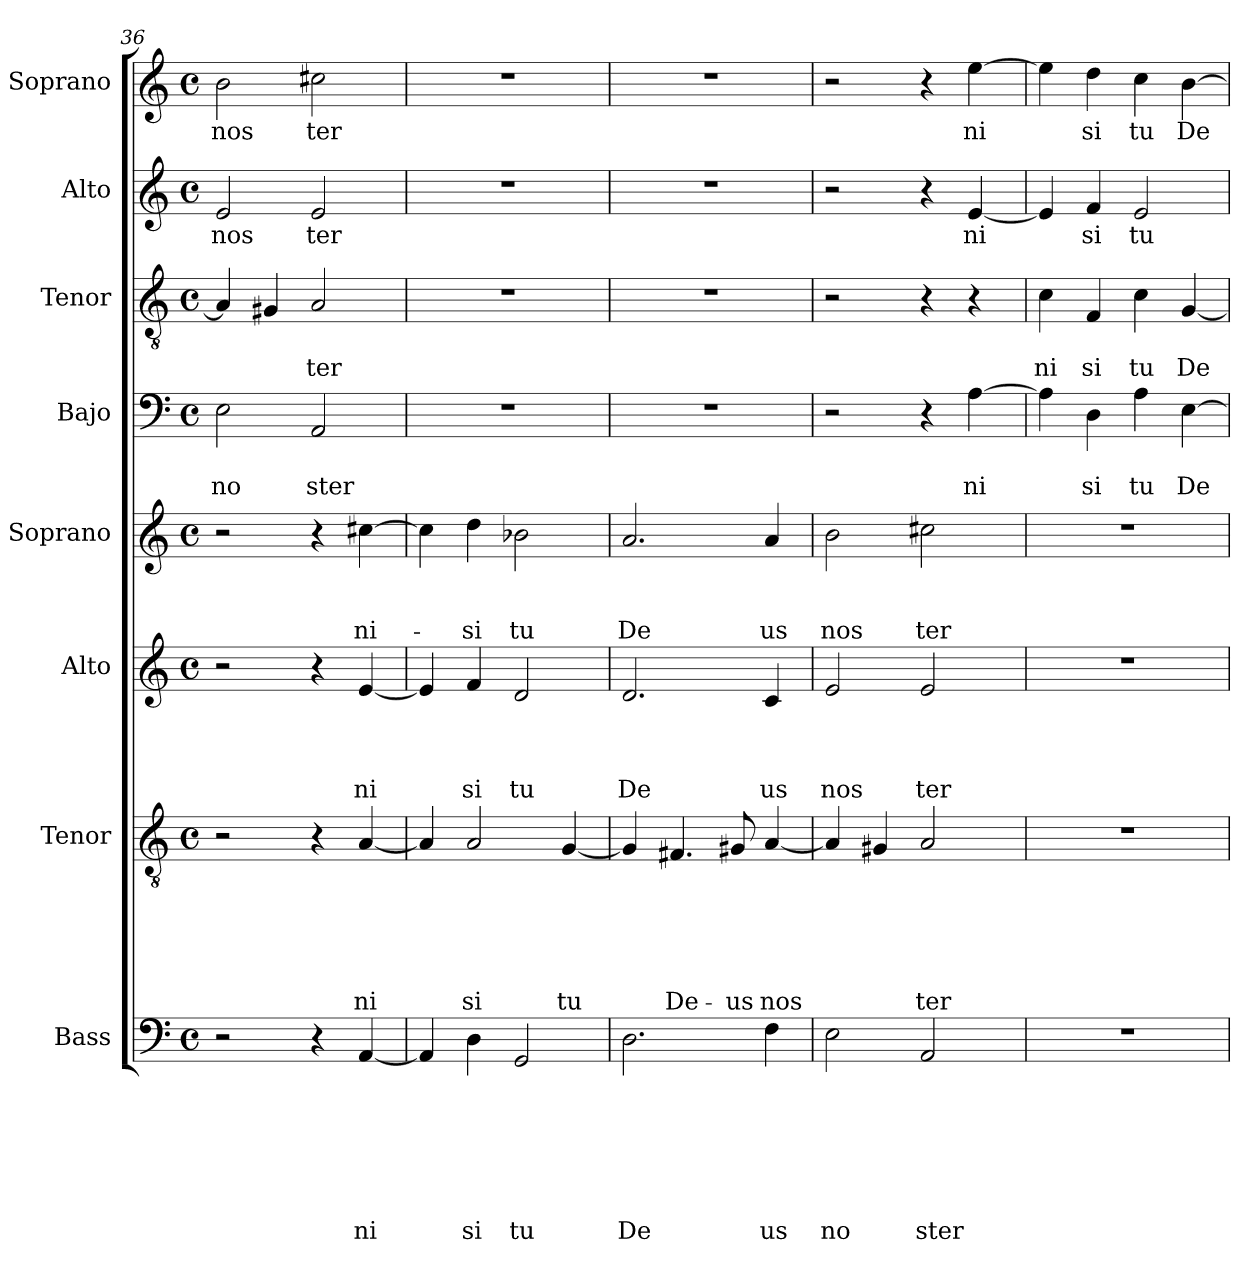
**kern	**text	**text	**text	**text	**text	**text	**text	**kern	**text	**text	**text	**text	**text	**text	**kern	**text	**text	**text	**text	**kern	**text	**text	**text	**kern	**text	**text	**kern	**text	**text	**kern	**text	**kern	**text
*part8	*part8	*part8	*part8	*part8	*part8	*part8	*part8	*part7	*part7	*part7	*part7	*part7	*part7	*part7	*part6	*part6	*part6	*part6	*part6	*part5	*part5	*part5	*part5	*part4	*part4	*part4	*part3	*part3	*part3	*part2	*part2	*part1	*part1
*staff8	*staff8	*staff8	*staff8	*staff8	*staff8	*staff8	*staff8	*staff7	*staff7	*staff7	*staff7	*staff7	*staff7	*staff7	*staff6	*staff6	*staff6	*staff6	*staff6	*staff5	*staff5	*staff5	*staff5	*staff4	*staff4	*staff4	*staff3	*staff3	*staff3	*staff2	*staff2	*staff1	*staff1
*I"Bass	*	*	*	*	*	*	*	*I"Tenor	*	*	*	*	*	*	*I"Alto	*	*	*	*	*I"Soprano	*	*	*	*I"Bajo	*	*	*I"Tenor	*	*	*I"Alto	*	*I"Soprano	*
*I'B	*	*	*	*	*	*	*	*I'T	*	*	*	*	*	*	*I'A	*	*	*	*	*I'S	*	*	*	*I'B	*	*	*I'T	*	*	*I'A	*	*I'S	*
*clefF4	*	*	*	*	*	*	*	*clefGv2	*	*	*	*	*	*	*clefG2	*	*	*	*	*clefG2	*	*	*	*clefF4	*	*	*clefGv2	*	*	*clefG2	*	*clefG2	*
*k[]	*	*	*	*	*	*	*	*k[]	*	*	*	*	*	*	*k[]	*	*	*	*	*k[]	*	*	*	*k[]	*	*	*k[]	*	*	*k[]	*	*k[]	*
*C:	*	*	*	*	*	*	*	*C:	*	*	*	*	*	*	*C:	*	*	*	*	*C:	*	*	*	*C:	*	*	*C:	*	*	*C:	*	*C:	*
*M4/4	*	*	*	*	*	*	*	*M4/4	*	*	*	*	*	*	*M4/4	*	*	*	*	*M4/4	*	*	*	*M4/4	*	*	*M4/4	*	*	*M4/4	*	*M4/4	*
*met(c)	*	*	*	*	*	*	*	*met(c)	*	*	*	*	*	*	*met(c)	*	*	*	*	*met(c)	*	*	*	*met(c)	*	*	*met(c)	*	*	*met(c)	*	*met(c)	*
=36	=36	=36	=36	=36	=36	=36	=36	=36	=36	=36	=36	=36	=36	=36	=36	=36	=36	=36	=36	=36	=36	=36	=36	=36	=36	=36	=36	=36	=36	=36	=36	=36	=36
2r	.	.	.	.	.	.	.	2r	.	.	.	.	.	.	2r	.	.	.	.	2r	.	.	.	2E\	.	no	4A/]	.	.	2e/	nos	2b\	nos
.	.	.	.	.	.	.	.	.	.	.	.	.	.	.	.	.	.	.	.	.	.	.	.	.	.	.	4G#X/	.	.	.	.	.	.
4r	.	.	.	.	.	.	.	4r	.	.	.	.	.	.	4r	.	.	.	.	4r	.	.	.	2AA/	.	ster	2A/	.	ter	2e/	ter	2cc#X\	ter
[4AA/	.	.	.	.	.	.	ni	[4A/	.	.	.	.	.	ni	[4e/	.	.	.	ni	[4cc#X\	.	.	ni-	.	.	.	.	.	.	.	.	.	.
!!LO:PB:g=z
=37	=37	=37	=37	=37	=37	=37	=37	=37	=37	=37	=37	=37	=37	=37	=37	=37	=37	=37	=37	=37	=37	=37	=37	=37	=37	=37	=37	=37	=37	=37	=37	=37	=37
4AA/]	.	.	.	.	.	.	.	4A/]	.	.	.	.	.	.	4e/]	.	.	.	.	4cc#\]	.	.	.	1r	.	.	1r	.	.	1r	.	1r	.
4D\	.	.	.	.	.	.	si	2A/	.	.	.	.	.	si	4f/	.	.	.	si	4dd\	.	.	-si	.	.	.	.	.	.	.	.	.	.
2GG/	.	.	.	.	.	.	tu	.	.	.	.	.	.	.	2d/	.	.	.	tu	2b-X\	.	.	tu	.	.	.	.	.	.	.	.	.	.
.	.	.	.	.	.	.	.	[4G/	.	.	.	.	.	tu	.	.	.	.	.	.	.	.	.	.	.	.	.	.	.	.	.	.	.
=38	=38	=38	=38	=38	=38	=38	=38	=38	=38	=38	=38	=38	=38	=38	=38	=38	=38	=38	=38	=38	=38	=38	=38	=38	=38	=38	=38	=38	=38	=38	=38	=38	=38
2.D\	.	.	.	.	.	.	De	4G/]	.	.	.	.	.	.	2.d/	.	.	.	De	2.a/	.	.	De	1r	.	.	1r	.	.	1r	.	1r	.
.	.	.	.	.	.	.	.	4.F#X/	.	.	.	.	.	De-	.	.	.	.	.	.	.	.	.	.	.	.	.	.	.	.	.	.	.
.	.	.	.	.	.	.	.	8G#X/	.	.	.	.	.	-us	.	.	.	.	.	.	.	.	.	.	.	.	.	.	.	.	.	.	.
4F\	.	.	.	.	.	.	us	[4A/	.	.	.	.	.	nos	4c/	.	.	.	us	4a/	.	.	us	.	.	.	.	.	.	.	.	.	.
=39	=39	=39	=39	=39	=39	=39	=39	=39	=39	=39	=39	=39	=39	=39	=39	=39	=39	=39	=39	=39	=39	=39	=39	=39	=39	=39	=39	=39	=39	=39	=39	=39	=39
2E\	.	.	.	.	.	.	no	4A/]	.	.	.	.	.	.	2e/	.	.	.	nos	2b\	.	.	nos	2r	.	.	2r	.	.	2r	.	2r	.
.	.	.	.	.	.	.	.	4G#X/	.	.	.	.	.	.	.	.	.	.	.	.	.	.	.	.	.	.	.	.	.	.	.	.	.
2AA/	.	.	.	.	.	.	ster	2A/	.	.	.	.	.	ter	2e/	.	.	.	ter	2cc#X\	.	.	ter	4r	.	.	4r	.	.	4r	.	4r	.
.	.	.	.	.	.	.	.	.	.	.	.	.	.	.	.	.	.	.	.	.	.	.	.	[4A\	.	ni	4r	.	.	[4e/	ni	[4ee\	ni
=40	=40	=40	=40	=40	=40	=40	=40	=40	=40	=40	=40	=40	=40	=40	=40	=40	=40	=40	=40	=40	=40	=40	=40	=40	=40	=40	=40	=40	=40	=40	=40	=40	=40
1r	.	.	.	.	.	.	.	1r	.	.	.	.	.	.	1r	.	.	.	.	1r	.	.	.	4A\]	.	.	4c\	.	ni	4e/]	.	4ee\]	.
.	.	.	.	.	.	.	.	.	.	.	.	.	.	.	.	.	.	.	.	.	.	.	.	4D\	.	si	4F/	.	si	4f/	si	4dd\	si
.	.	.	.	.	.	.	.	.	.	.	.	.	.	.	.	.	.	.	.	.	.	.	.	4A\	.	tu	4c\	.	tu	2e/	tu	4cc\	tu
.	.	.	.	.	.	.	.	.	.	.	.	.	.	.	.	.	.	.	.	.	.	.	.	[4E\	.	De	[4G/	.	De	.	.	[4b\	De
=	=	=	=	=	=	=	=	=	=	=	=	=	=	=	=	=	=	=	=	=	=	=	=	=	=	=	=	=	=	=	=	=	=
*-	*-	*-	*-	*-	*-	*-	*-	*-	*-	*-	*-	*-	*-	*-	*-	*-	*-	*-	*-	*-	*-	*-	*-	*-	*-	*-	*-	*-	*-	*-	*-	*-	*-
